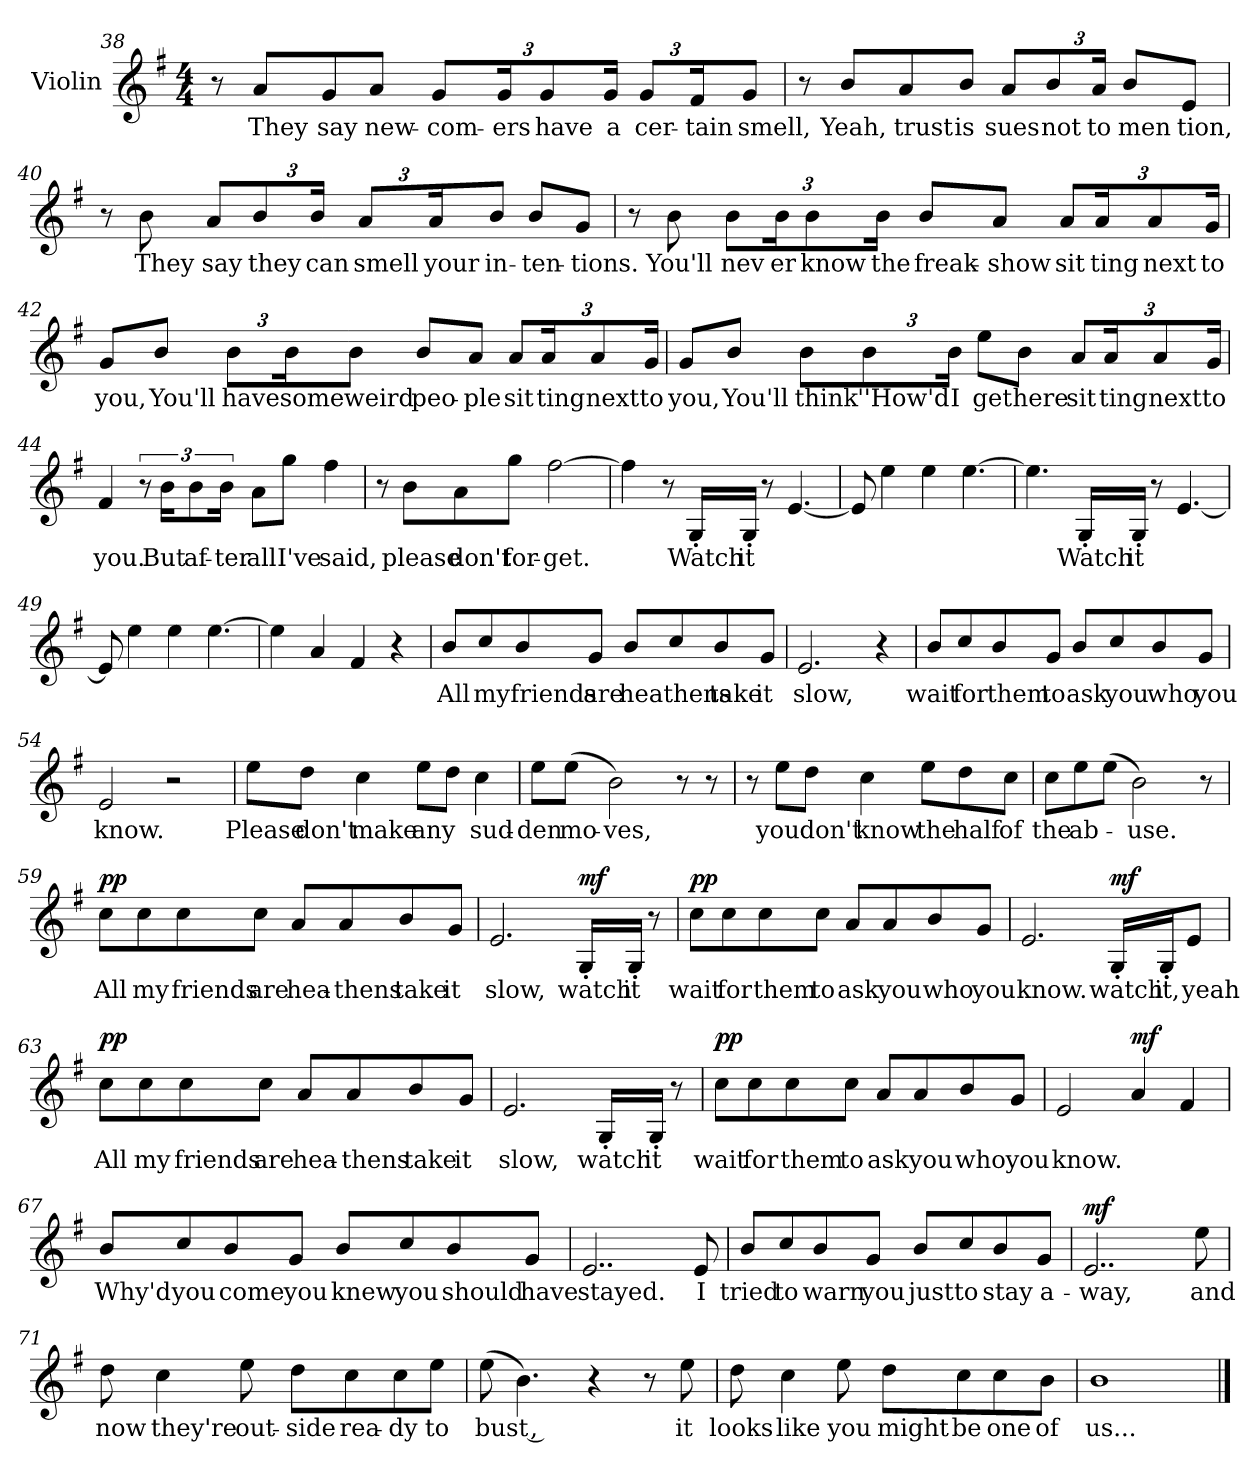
**kern	**text	**dynam
*part1	*part1	*part1
*staff1	*staff1	*staff1
*I"Violin	*	*
*I'Vln.	*	*
*clefG2	*	*
*k[f#]	*	*
*M4/4	*	*
=38	=38	=38
8r	.	.
8a/L	They	.
8g/	say	.
8a/J	new-	.
*Xbrackettup	*	*
12g/L	-com-	.
24g/K	-ers	.
12g/	have	.
24g/Jk	a	.
12g/L	cer-	.
24f#/K	-tain	.
8g/J	smell,	.
!!LO:PB:g=z
=39	=39	=39
8r	.	.
8b/L	Yeah,	.
8a/	trust	.
8b/J	is	.
8a/L	sues	.
12b/	not	.
24a/Jk	to	.
8b/L	men	.
8e/J	tion,	.
=40	=40	=40
8r	.	.
8b\	They	.
8a/L	say	.
12b/	they	.
24b/Jk	can	.
12a/L	smell	.
24a/K	your	.
8b/J	in-	.
8b/L	-ten-	.
8g/J	-tions.	.
!!LO:LB:g=z
=41	=41	=41
8r	.	.
8b\	You'll	.
12b\L	nev	.
24b\K	er	.
12b\	know	.
24b\Jk	the	.
8b/L	freak-	.
8a/J	-show	.
12a/L	sit	.
24a/K	ting	.
12a/	next	.
24g/Jk	to	.
=42	=42	=42
8g/L	you,	.
8b/J	You'll	.
12b\L	have	.
24b\K	some	.
8b\J	weird	.
8b/L	peo-	.
8a/J	-ple	.
12a/L	sit	.
24a/K	ting	.
12a/	next	.
24g/Jk	to	.
!!LO:LB:g=z
=43	=43	=43
8g/L	you,	.
8b/J	You'll	.
8b\L	think	.
12b\	''How'd	.
24b\Jk	I	.
8ee\L	get	.
8b\J	here	.
12a/L	sit	.
24a/K	ting	.
12a/	next	.
24g/Jk	to	.
=44	=44	=44
4f#/	you.	.
*brackettup	*	*
12r	.	.
24b\KL	But	.
*Xbrackettup	*	*
12b\	af-	.
24b\Jk	-ter	.
8a\L	all	.
8gg\J	I've	.
4ff#\	said,	.
=45	=45	=45
8r	.	.
8b\L	please	.
8a\	don't	.
8gg\J	for-	.
[2ff#\	-get.	.
=46	=46	=46
4ff#\]	.	.
8r	.	.
16G'/LL	Watch	.
16G'/JJ	it	.
8r	.	.
[4.e/	.	.
!!LO:LB:g=z
=47	=47	=47
8e/]	.	.
4ee\	.	.
4ee\	.	.
[4.ee\	.	.
=48	=48	=48
4.ee\]	.	.
16G'/LL	Watch	.
16G'/JJ	it	.
8r	.	.
[4.e/	.	.
=49	=49	=49
8e/]	.	.
4ee\	.	.
4ee\	.	.
[4.ee\	.	.
=50	=50	=50
4ee\]	.	.
4a/	.	.
4f#/	.	.
4r	.	.
=51	=51	=51
8b/L	All	.
8cc/	my	.
8b/	friends	.
8g/J	are	.
8b/L	heathens	.
8cc/	.	.
8b/	take	.
8g/J	it	.
=52	=52	=52
2.e/	slow,	.
4r	.	.
!!LO:LB:g=z
=53	=53	=53
8b/L	wait	.
8cc/	for	.
8b/	them	.
8g/J	to	.
8b/L	ask	.
8cc/	you	.
8b/	who	.
8g/J	you	.
=54	=54	=54
2e/	know.	.
2r	.	.
=55	=55	=55
8ee\L	Please	.
8dd\J	don't	.
4cc\	make	.
8ee\L	any	.
8dd\J	.	.
4cc\	sud-	.
=56	=56	=56
8ee\L	-den	.
(8ee\J	mo-	.
2b\)	-ves,	.
8r	.	.
8r	.	.
=57	=57	=57
8r	.	.
8ee\L	you	.
8dd\J	don't	.
4cc\	know	.
8ee\L	the	.
8dd\	half	.
8cc\J	of	.
!!LO:LB:g=z
=58	=58	=58
8cc\L	the	.
8ee\	ab-	.
(8ee\J	.	.
2b\)	-use.	.
8r	.	.
=59	=59	=59
!	!	!LO:DY:b
8cc\L	All	pp
8cc\	my	.
8cc\	friends	.
8cc\J	are	.
8a/L	hea-	.
8a/	-thens	.
8b/	take	.
8g/J	it	.
=60	=60	=60
2.e/	slow,	.
!	!	!LO:DY:b
16G'/LL	watch	mf
16G'/JJ	it	.
8r	.	.
=61	=61	=61
!	!	!LO:DY:b
8cc\L	wait	pp
8cc\	for	.
8cc\	them	.
8cc\J	to	.
8a/L	ask	.
8a/	you	.
8b/	who	.
8g/J	you	.
!!LO:LB:g=z
=62	=62	=62
2.e/	know.	.
!	!	!LO:DY:b
16G'/LL	watch	mf
16G'/J	it,	.
8e/J	yeah	.
=63	=63	=63
!	!	!LO:DY:b
8cc\L	All	pp
8cc\	my	.
8cc\	friends	.
8cc\J	are	.
8a/L	hea-	.
8a/	-thens	.
8b/	take	.
8g/J	it	.
=64	=64	=64
2.e/	slow,	.
16G'/LL	watch	.
16G'/JJ	it	.
8r	.	.
=65	=65	=65
!	!	!LO:DY:b
8cc\L	wait	pp
8cc\	for	.
8cc\	them	.
8cc\J	to	.
8a/L	ask	.
8a/	you	.
8b/	who	.
8g/J	you	.
=66	=66	=66
2e/	know.	.
!	!	!LO:DY:b
4a/	.	mf
4f#/	.	.
!!LO:LB:g=z
=67	=67	=67
8b/L	Why'd	.
8cc/	you	.
8b/	come	.
8g/J	you	.
8b/L	knew	.
8cc/	you	.
8b/	should	.
8g/J	have	.
=68	=68	=68
2..e/	stayed.	.
8e/	I	.
=69	=69	=69
8b/L	tried	.
8cc/	to	.
8b/	warn	.
8g/J	you	.
8b/L	just	.
8cc/	to	.
8b/	stay	.
8g/J	a-	.
=70	=70	=70
!	!	!LO:DY:a
2..e/	-way,	mf
8ee\	and	.
!!LO:LB:g=z
=71	=71	=71
8dd\	now	.
4cc\	they're	.
8ee\	out-	.
8dd\L	-side	.
8cc\	rea-	.
8cc\	-dy	.
8ee\J	to	.
=72	=72	=72
(8ee\	bust ,	.
4.b\)	.	.
4r	.	.
8r	.	.
8ee\	it	.
=73	=73	=73
8dd\	looks	.
4cc\	like	.
8ee\	you	.
8dd\L	might	.
8cc\	be	.
8cc\	one	.
8b\J	of	.
=74	=74	=74
1b	us...	.
==	==	==
*-	*-	*-
